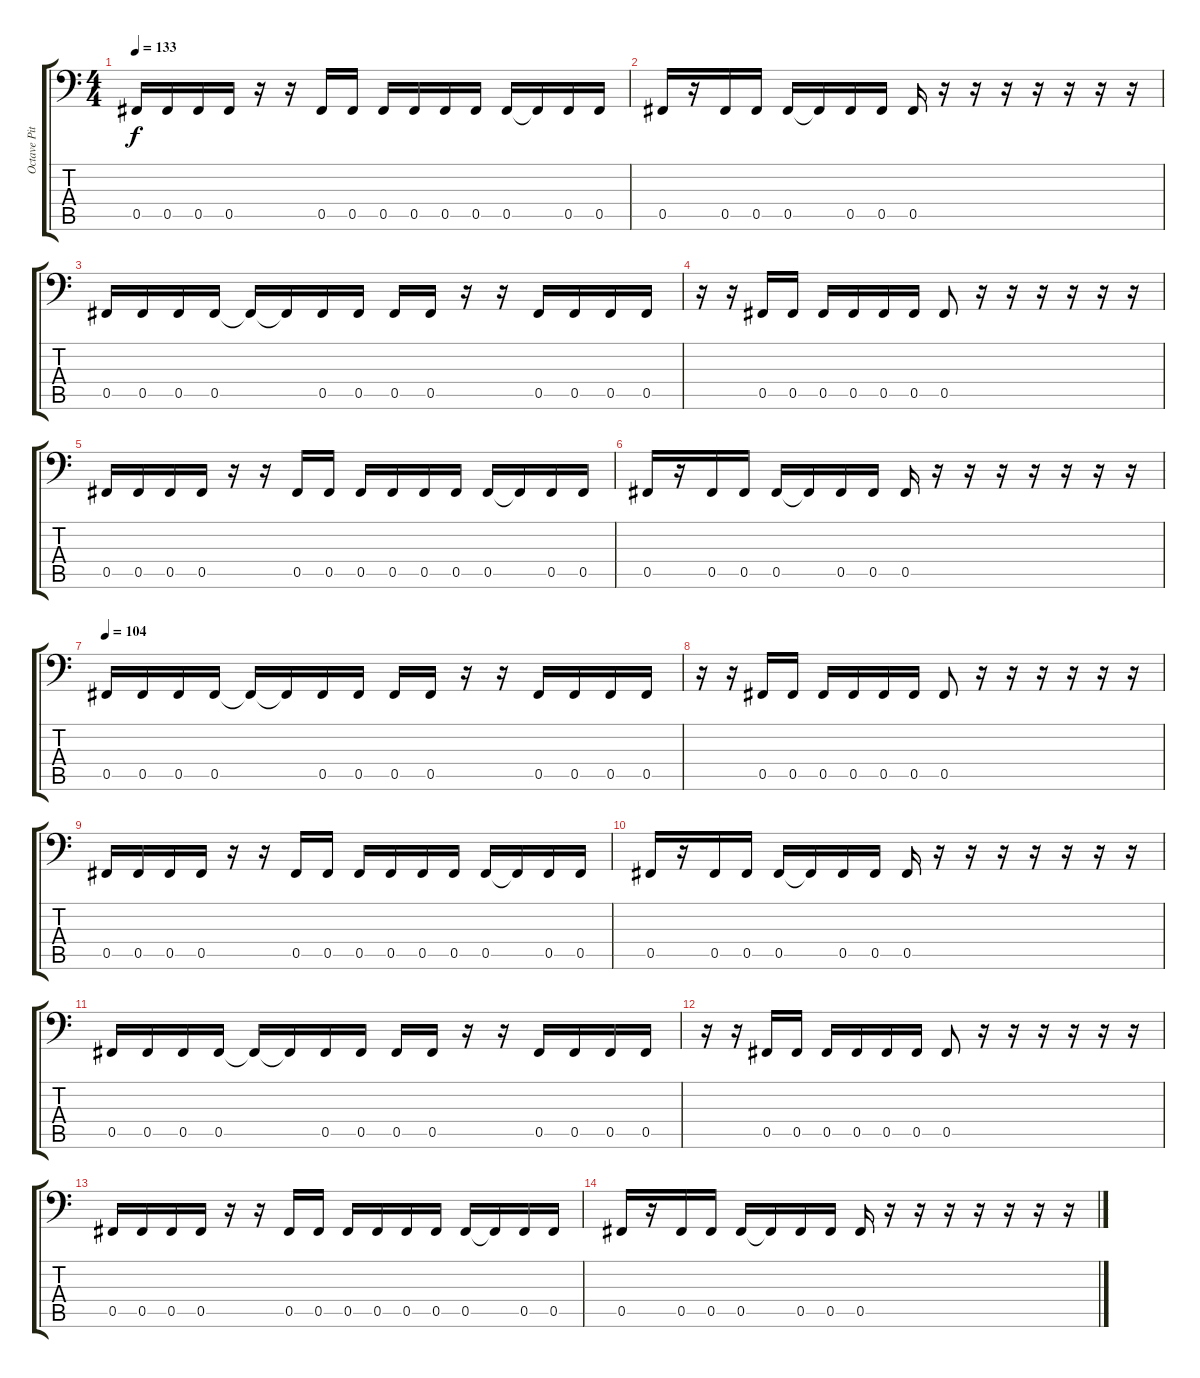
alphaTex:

\track ("Octave Pitch Shift Right" "Octave Pit") {instrument distortionguitar}
\staff {score tabs}
\tuning (Db3 Ab2 E2 B1 Gb1 B0) {hide}
\ts (4 4)
\tempo 133
\clef f4
\ks c
0.5.16{dy f} 0.5.16 0.5.16 0.5.16 r.16 r.16 0.5.16 0.5.16 0.5.16 0.5.16 0.5.16 0.5.16 0.5.16 0.5{t}.16 0.5.16 0.5.16 |
0.5.16 r.16 0.5.16 0.5.16 0.5.16 0.5{t}.16 0.5.16 0.5.16 0.5.16 r.16 r.16 r.16 r.16 r.16 r.16 r.16 |
0.5.16 0.5.16 0.5.16 0.5.16 0.5{t}.16 0.5{t}.16 0.5.16 0.5.16 0.5.16 0.5.16 r.16 r.16 0.5.16 0.5.16 0.5.16 0.5.16 |
r.16 r.16 0.5.16 0.5.16 0.5.16 0.5.16 0.5.16 0.5.16 0.5.8 r.16 r.16 r.16 r.16 r.16 r.16 |
0.5.16 0.5.16 0.5.16 0.5.16 r.16 r.16 0.5.16 0.5.16 0.5.16 0.5.16 0.5.16 0.5.16 0.5.16 0.5{t}.16 0.5.16 0.5.16 |
0.5.16 r.16 0.5.16 0.5.16 0.5.16 0.5{t}.16 0.5.16 0.5.16 0.5.16 r.16 r.16 r.16 r.16 r.16 r.16 r.16 |
\tempo 104
0.5.16 0.5.16 0.5.16 0.5.16 0.5{t}.16 0.5{t}.16 0.5.16 0.5.16 0.5.16 0.5.16 r.16 r.16 0.5.16 0.5.16 0.5.16 0.5.16 |
r.16 r.16 0.5.16 0.5.16 0.5.16 0.5.16 0.5.16 0.5.16 0.5.8 r.16 r.16 r.16 r.16 r.16 r.16 |
0.5.16 0.5.16 0.5.16 0.5.16 r.16 r.16 0.5.16 0.5.16 0.5.16 0.5.16 0.5.16 0.5.16 0.5.16 0.5{t}.16 0.5.16 0.5.16 |
0.5.16 r.16 0.5.16 0.5.16 0.5.16 0.5{t}.16 0.5.16 0.5.16 0.5.16 r.16 r.16 r.16 r.16 r.16 r.16 r.16 |
0.5.16 0.5.16 0.5.16 0.5.16 0.5{t}.16 0.5{t}.16 0.5.16 0.5.16 0.5.16 0.5.16 r.16 r.16 0.5.16 0.5.16 0.5.16 0.5.16 |
r.16 r.16 0.5.16 0.5.16 0.5.16 0.5.16 0.5.16 0.5.16 0.5.8 r.16 r.16 r.16 r.16 r.16 r.16 |
0.5.16 0.5.16 0.5.16 0.5.16 r.16 r.16 0.5.16 0.5.16 0.5.16 0.5.16 0.5.16 0.5.16 0.5.16 0.5{t}.16 0.5.16 0.5.16 |
0.5.16 r.16 0.5.16 0.5.16 0.5.16 0.5{t}.16 0.5.16 0.5.16 0.5.16 r.16 r.16 r.16 r.16 r.16 r.16 r.16
